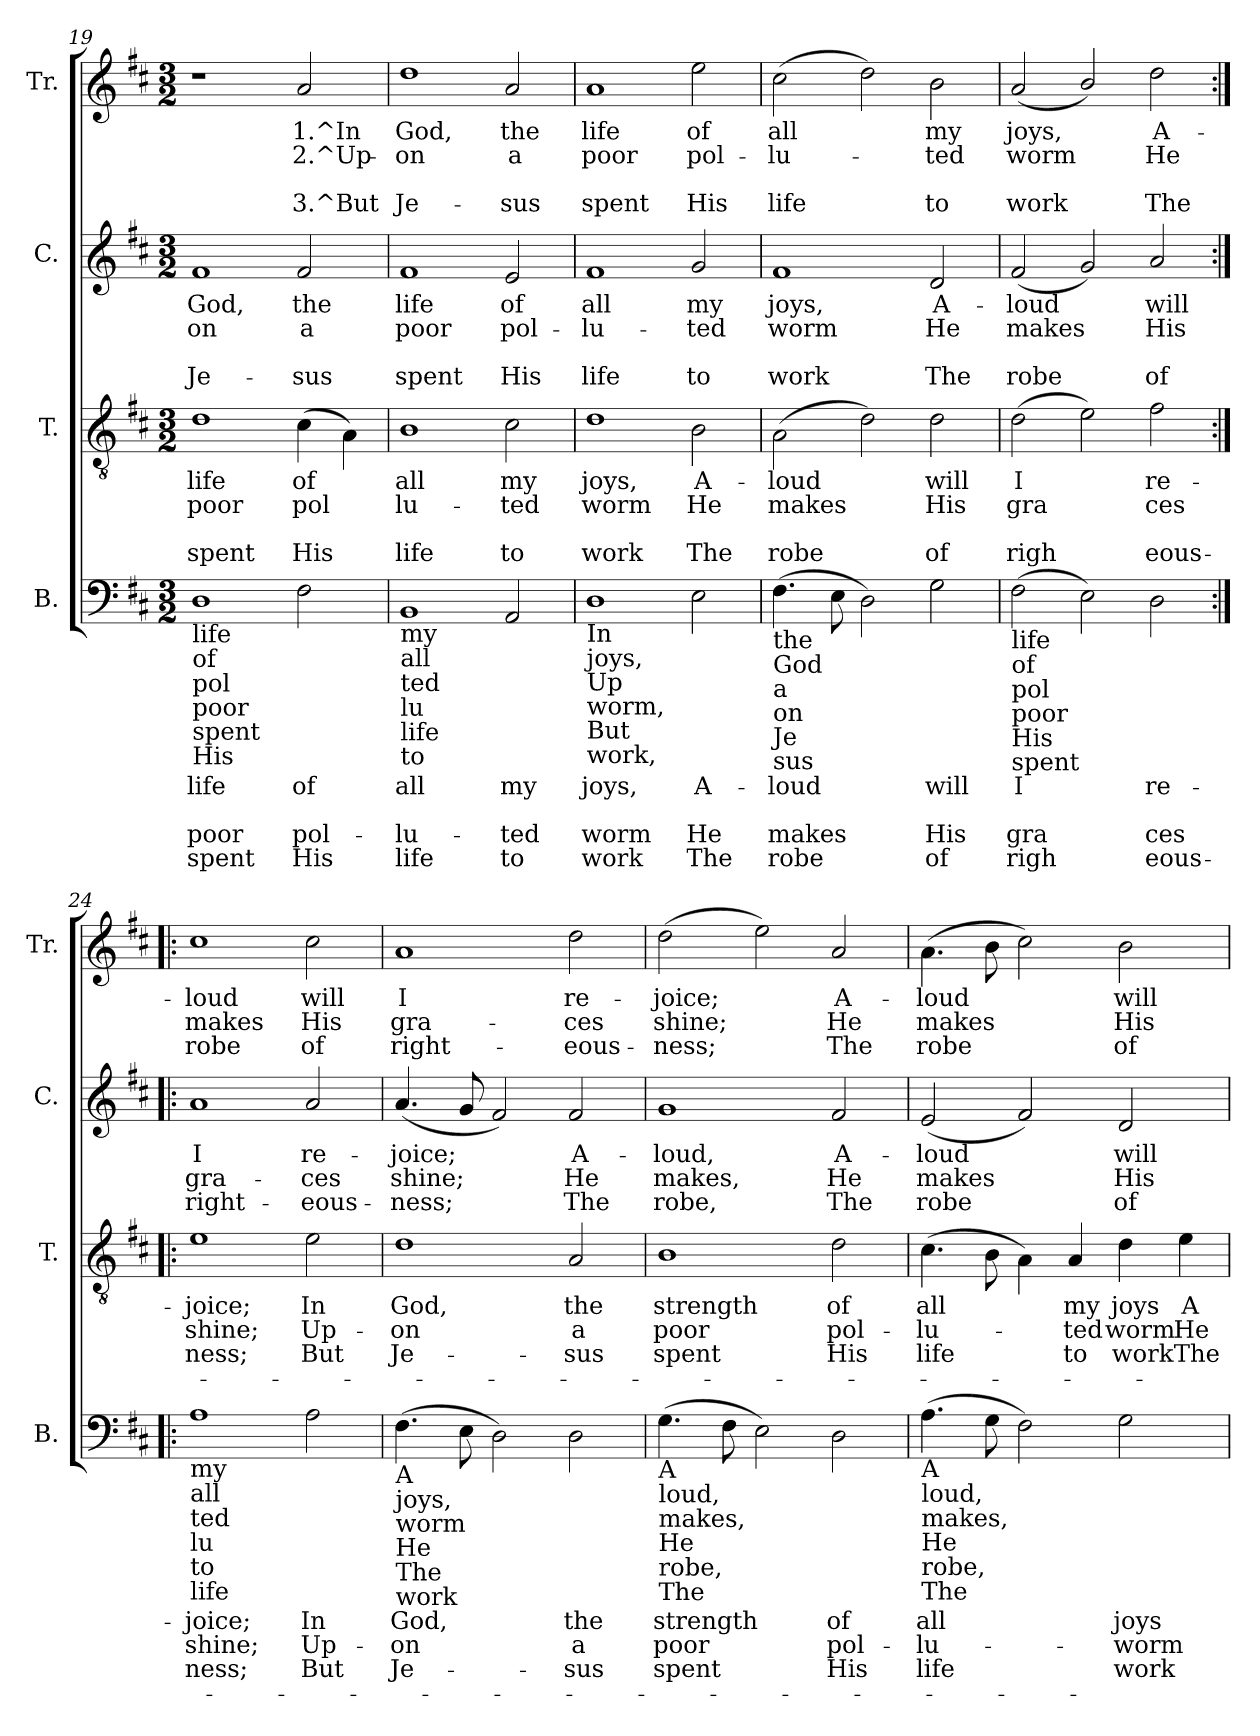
**kern	**text	**text	**text	**text	**kern	**text	**text	**text	**text	**kern	**text	**text	**text	**text	**kern	**text	**text	**text	**text
*part4	*part4	*part4	*part4	*part4	*part3	*part3	*part3	*part3	*part3	*part2	*part2	*part2	*part2	*part2	*part1	*part1	*part1	*part1	*part1
*staff4	*staff4	*staff4	*staff4	*staff4	*staff3	*staff3	*staff3	*staff3	*staff3	*staff2	*staff2	*staff2	*staff2	*staff2	*staff1	*staff1	*staff1	*staff1	*staff1
*I"B.	*	*	*	*	*I"T.	*	*	*	*	*I"C.	*	*	*	*	*I"Tr.	*	*	*	*
*I'B.	*	*	*	*	*I'T.	*	*	*	*	*I'C.	*	*	*	*	*I'Tr.	*	*	*	*
*clefF4	*	*	*	*	*clefGv2	*	*	*	*	*clefG2	*	*	*	*	*clefG2	*	*	*	*
*k[f#c#]	*	*	*	*	*k[f#c#]	*	*	*	*	*k[f#c#]	*	*	*	*	*k[f#c#]	*	*	*	*
*D:	*	*	*	*	*D:	*	*	*	*	*D:	*	*	*	*	*D:	*	*	*	*
*M3/2	*	*	*	*	*M3/2	*	*	*	*	*M3/2	*	*	*	*	*M3/2	*	*	*	*
=19	=19	=19	=19	=19	=19	=19	=19	=19	=19	=19	=19	=19	=19	=19	=19	=19	=19	=19	=19
!LO:TX:b:t=life	!	!	!	!	!	!	!	!	!	!	!	!	!	!	!	!	!	!	!
!LO:TX:b:t=of	!	!	!	!	!	!	!	!	!	!	!	!	!	!	!	!	!	!	!
!LO:TX:b:t=pol	!	!	!	!	!	!	!	!	!	!	!	!	!	!	!	!	!	!	!
!LO:TX:b:t=poor	!	!	!	!	!	!	!	!	!	!	!	!	!	!	!	!	!	!	!
!LO:TX:b:t=spent	!	!	!	!	!	!	!	!	!	!	!	!	!	!	!	!	!	!	!
!LO:TX:b:t=His	!	!	!	!	!	!	!	!	!	!	!	!	!	!	!	!	!	!	!
!	!LO:LY:a:rj	!	!LO:LY:b:rj	!LO:LY:b:rj	!	!LO:LY:b:rj	!LO:LY:b:rj	!	!LO:LY:b:rj	!	!LO:LY:b:rj	!LO:LY:b:rj	!	!LO:LY:b:rj	!	!	!	!	!
1D	life	.	poor	spent	1d	life	poor	.	spent	1f#	God,	on	.	Je-	1r	.	.	.	.
!	!LO:LY:a:rj	!	!LO:LY:b:rj	!LO:LY:b:rj	!	!LO:LY:b:rj	!LO:LY:b:rj	!	!LO:LY:b:rj	!	!LO:LY:b:rj	!LO:LY:b:rj	!	!LO:LY:b:rj	!	!LO:LY:b:rj	!LO:LY:b:rj	!	!LO:LY:b:rj
2F#\	of	.	pol-	-His	(>4c#\	of	pol-	.	-His	2f#/	-the	a	.	sus	2a/	1.^In	2.^Up-	.	-3.^But
!	!	!	!	!	!	!LO:LY:b:rj	!LO:LY:b:rj	!	!LO:LY:b:rj	!	!	!	!	!	!	!	!	!	!
.	.	.	.	.	4A\)	.	-	.	-	.	.	.	.	.	.	.	.	.	.
=20	=20	=20	=20	=20	=20	=20	=20	=20	=20	=20	=20	=20	=20	=20	=20	=20	=20	=20	=20
!LO:TX:b:t=my	!	!	!	!	!	!	!	!	!	!	!	!	!	!	!	!	!	!	!
!LO:TX:b:t=all	!	!	!	!	!	!	!	!	!	!	!	!	!	!	!	!	!	!	!
!LO:TX:b:t=ted	!	!	!	!	!	!	!	!	!	!	!	!	!	!	!	!	!	!	!
!LO:TX:b:t=lu	!	!	!	!	!	!	!	!	!	!	!	!	!	!	!	!	!	!	!
!LO:TX:b:t=life	!	!	!	!	!	!	!	!	!	!	!	!	!	!	!	!	!	!	!
!LO:TX:b:t=to	!	!	!	!	!	!	!	!	!	!	!	!	!	!	!	!	!	!	!
!	!LO:LY:a:rj	!	!LO:LY:b:rj	!LO:LY:b:rj	!	!LO:LY:b:rj	!LO:LY:b:rj	!	!LO:LY:b:rj	!	!LO:LY:b:rj	!LO:LY:b:rj	!	!LO:LY:b:rj	!	!LO:LY:b:rj	!LO:LY:b:rj	!	!LO:LY:b:rj
1BB	all	.	lu-	-life	1B	all	lu-	.	-life	1f#	life	poor	.	spent	1dd	God,	on	.	Je-
!	!LO:LY:a:rj	!	!LO:LY:b:rj	!LO:LY:b:rj	!	!LO:LY:b:rj	!LO:LY:b:rj	!	!LO:LY:b:rj	!	!LO:LY:b:rj	!LO:LY:b:rj	!	!LO:LY:b:rj	!	!LO:LY:b:rj	!LO:LY:b:rj	!	!LO:LY:b:rj
2AA/	my	.	ted	to	2c#\	my	ted	.	to	2e/	of	pol-	.	-His	2a/	-the	a	.	sus
=21	=21	=21	=21	=21	=21	=21	=21	=21	=21	=21	=21	=21	=21	=21	=21	=21	=21	=21	=21
!LO:TX:b:t=In	!	!	!	!	!	!	!	!	!	!	!	!	!	!	!	!	!	!	!
!LO:TX:b:t=joys,	!	!	!	!	!	!	!	!	!	!	!	!	!	!	!	!	!	!	!
!LO:TX:b:t=Up	!	!	!	!	!	!	!	!	!	!	!	!	!	!	!	!	!	!	!
!LO:TX:b:t=worm,	!	!	!	!	!	!	!	!	!	!	!	!	!	!	!	!	!	!	!
!LO:TX:b:t=But	!	!	!	!	!	!	!	!	!	!	!	!	!	!	!	!	!	!	!
!LO:TX:b:t=work,	!	!	!	!	!	!	!	!	!	!	!	!	!	!	!	!	!	!	!
!	!LO:LY:a:rj	!	!LO:LY:b:rj	!LO:LY:b:rj	!	!LO:LY:b:rj	!LO:LY:b:rj	!	!LO:LY:b:rj	!	!LO:LY:b:rj	!LO:LY:b:rj	!	!LO:LY:b:rj	!	!LO:LY:b:rj	!LO:LY:b:rj	!	!LO:LY:b:rj
1D	joys,	.	worm	work	1d	joys,	worm	.	work	1f#	all	lu-	.	-life	1a	life	poor	.	spent
!	!LO:LY:a:rj	!	!LO:LY:b:rj	!LO:LY:b:rj	!	!LO:LY:b:rj	!LO:LY:b:rj	!	!LO:LY:b:rj	!	!LO:LY:b:rj	!LO:LY:b:rj	!	!LO:LY:b:rj	!	!LO:LY:b:rj	!LO:LY:b:rj	!	!LO:LY:b:rj
2E\	A-	.	-He	The	2B\	A-	-He	.	The	2g/	my	ted	.	to	2ee\	of	pol-	.	-His
=22	=22	=22	=22	=22	=22	=22	=22	=22	=22	=22	=22	=22	=22	=22	=22	=22	=22	=22	=22
!LO:TX:b:t=the	!	!	!	!	!	!	!	!	!	!	!	!	!	!	!	!	!	!	!
!LO:TX:b:t=God	!	!	!	!	!	!	!	!	!	!	!	!	!	!	!	!	!	!	!
!LO:TX:b:t=a	!	!	!	!	!	!	!	!	!	!	!	!	!	!	!	!	!	!	!
!LO:TX:b:t=on	!	!	!	!	!	!	!	!	!	!	!	!	!	!	!	!	!	!	!
!LO:TX:b:t=Je	!	!	!	!	!	!	!	!	!	!	!	!	!	!	!	!	!	!	!
!LO:TX:b:t=sus	!	!	!	!	!	!	!	!	!	!	!	!	!	!	!	!	!	!	!
!	!LO:LY:a:rj	!	!LO:LY:b:rj	!LO:LY:b:rj	!	!LO:LY:b:rj	!LO:LY:b:rj	!	!LO:LY:b:rj	!	!LO:LY:b:rj	!LO:LY:b:rj	!	!LO:LY:b:rj	!	!LO:LY:b:rj	!LO:LY:b:rj	!	!LO:LY:b:rj
(>4.F#\	loud	.	makes	robe	(>2A\	loud	makes	.	robe	1f#	joys,	worm	.	work	(>2cc#\	all	lu-	.	-life
!	!LO:LY:a:rj	!	!LO:LY:b:rj	!LO:LY:b:rj	!	!	!	!	!	!	!	!	!	!	!	!	!	!	!
8E\	.	.	.	.	.	.	.	.	.	.	.	.	.	.	.	.	.	.	.
!	!LO:LY:a:rj	!	!LO:LY:b:rj	!LO:LY:b:rj	!	!LO:LY:b:rj	!LO:LY:b:rj	!	!LO:LY:b:rj	!	!	!	!	!	!	!LO:LY:b:rj	!LO:LY:b:rj	!	!LO:LY:b:rj
2D\)	.	.	.	.	2d\)	.	.	.	.	.	.	.	.	.	2dd\)	.	.	.	.
!	!LO:LY:a:rj	!	!LO:LY:b:rj	!LO:LY:b:rj	!	!LO:LY:b:rj	!LO:LY:b:rj	!	!LO:LY:b:rj	!	!LO:LY:b:rj	!LO:LY:b:rj	!	!LO:LY:b:rj	!	!LO:LY:b:rj	!LO:LY:b:rj	!	!LO:LY:b:rj
2G\	will	.	His	of	2d\	will	His	.	of	2d/	A-	-He	.	The	2b\	my	ted	.	to
=23	=23	=23	=23	=23	=23	=23	=23	=23	=23	=23	=23	=23	=23	=23	=23	=23	=23	=23	=23
!LO:TX:b:t=life	!	!	!	!	!	!	!	!	!	!	!	!	!	!	!	!	!	!	!
!LO:TX:b:t=of	!	!	!	!	!	!	!	!	!	!	!	!	!	!	!	!	!	!	!
!LO:TX:b:t=pol	!	!	!	!	!	!	!	!	!	!	!	!	!	!	!	!	!	!	!
!LO:TX:b:t=poor	!	!	!	!	!	!	!	!	!	!	!	!	!	!	!	!	!	!	!
!LO:TX:b:t=His	!	!	!	!	!	!	!	!	!	!	!	!	!	!	!	!	!	!	!
!LO:TX:b:t=spent	!	!	!	!	!	!	!	!	!	!	!	!	!	!	!	!	!	!	!
!	!LO:LY:a:rj	!	!LO:LY:b:rj	!LO:LY:b:rj	!	!LO:LY:b:rj	!LO:LY:b:rj	!	!LO:LY:b:rj	!	!LO:LY:b:rj	!LO:LY:b:rj	!	!LO:LY:b:rj	!	!LO:LY:b:rj	!LO:LY:b:rj	!	!LO:LY:b:rj
(>2F#\	I	.	gra-	-righ-	(>2d\	I	gra-	.	-righ-	(<2f#/	loud	makes	.	robe	(<2a/	joys,	worm	.	work
!	!LO:LY:a:rj	!	!LO:LY:b:rj	!LO:LY:b:rj	!	!LO:LY:b:rj	!LO:LY:b:rj	!	!LO:LY:b:rj	!	!LO:LY:b:rj	!LO:LY:b:rj	!	!LO:LY:b:rj	!	!LO:LY:b:rj	!LO:LY:b:rj	!	!LO:LY:b:rj
2E\)	--	.	--	-	2e\)	--	--	.	-	2g/)	.	.	.	.	2b/)	.	-	.	-
!	!LO:LY:a:rj	!	!LO:LY:b:rj	!LO:LY:b:rj	!	!LO:LY:b:rj	!LO:LY:b:rj	!	!LO:LY:b:rj	!	!LO:LY:b:rj	!LO:LY:b:rj	!	!LO:LY:b:rj	!	!LO:LY:b:rj	!LO:LY:b:rj	!	!LO:LY:b:rj
2D\	re-	.	-ces	eous-	2f#\	re-	-ces	.	eous-	2a/	will	His	.	of	2dd\	A-	-He	.	The
!!LO:PB:g=z
=24:|!|:	=24:|!|:	=24:|!|:	=24:|!|:	=24:|!|:	=24:|!|:	=24:|!|:	=24:|!|:	=24:|!|:	=24:|!|:	=24:|!|:	=24:|!|:	=24:|!|:	=24:|!|:	=24:|!|:	=24:|!|:	=24:|!|:	=24:|!|:	=24:|!|:	=24:|!|:
!LO:TX:b:t=my	!	!	!	!	!	!	!	!	!	!	!	!	!	!	!	!	!	!	!
!LO:TX:b:t=all	!	!	!	!	!	!	!	!	!	!	!	!	!	!	!	!	!	!	!
!LO:TX:b:t=ted	!	!	!	!	!	!	!	!	!	!	!	!	!	!	!	!	!	!	!
!LO:TX:b:t=lu	!	!	!	!	!	!	!	!	!	!	!	!	!	!	!	!	!	!	!
!LO:TX:b:t=to	!	!	!	!	!	!	!	!	!	!	!	!	!	!	!	!	!	!	!
!LO:TX:b:t=life	!	!	!	!	!	!	!	!	!	!	!	!	!	!	!	!	!	!	!
!	!LO:LY:a:rj	!LO:LY:a:rj	!LO:LY:b:rj	!	!	!LO:LY:b:rj	!LO:LY:b:rj	!LO:LY:b:rj	!	!	!LO:LY:b:rj	!LO:LY:b:rj	!LO:LY:b:rj	!	!	!LO:LY:b:rj	!LO:LY:b:rj	!LO:LY:b:rj	!
1A	-joice;	shine;	ness;	.	1e	-joice;	shine;	ness;	.	1a	I	gra-	-right-	.	1cc#	loud	makes	robe	.
!	!LO:LY:a:rj	!LO:LY:a:rj	!LO:LY:b:rj	!	!	!LO:LY:b:rj	!LO:LY:b:rj	!LO:LY:b:rj	!	!	!LO:LY:b:rj	!LO:LY:b:rj	!LO:LY:b:rj	!	!	!LO:LY:b:rj	!LO:LY:b:rj	!LO:LY:b:rj	!
2A\	In	Up-	-But	.	2e\	In	Up-	-But	.	2a/	-re-	-ces	eous-	.	2cc#\	will	His	of	.
=25	=25	=25	=25	=25	=25	=25	=25	=25	=25	=25	=25	=25	=25	=25	=25	=25	=25	=25	=25
!LO:TX:b:t=A	!	!	!	!	!	!	!	!	!	!	!	!	!	!	!	!	!	!	!
!LO:TX:b:t=joys,	!	!	!	!	!	!	!	!	!	!	!	!	!	!	!	!	!	!	!
!LO:TX:b:t=worm	!	!	!	!	!	!	!	!	!	!	!	!	!	!	!	!	!	!	!
!LO:TX:b:t=He	!	!	!	!	!	!	!	!	!	!	!	!	!	!	!	!	!	!	!
!LO:TX:b:t=The	!	!	!	!	!	!	!	!	!	!	!	!	!	!	!	!	!	!	!
!LO:TX:b:t=work	!	!	!	!	!	!	!	!	!	!	!	!	!	!	!	!	!	!	!
!	!LO:LY:a:rj	!LO:LY:a:rj	!LO:LY:b:rj	!	!	!LO:LY:b:rj	!LO:LY:b:rj	!LO:LY:b:rj	!	!	!LO:LY:b:rj	!LO:LY:b:rj	!LO:LY:b:rj	!	!	!LO:LY:b:rj	!LO:LY:b:rj	!LO:LY:b:rj	!
(>4.F#\	God,	on	Je-	.	1d	God,	on	Je-	.	(<4.a/	-joice;	shine;	ness;	.	1a	I	gra-	-right-	.
!	!LO:LY:a:rj	!LO:LY:a:rj	!LO:LY:b:rj	!	!	!	!	!	!	!	!LO:LY:b:rj	!LO:LY:b:rj	!LO:LY:b:rj	!	!	!	!	!	!
8E\	--	-	.	.	.	.	.	.	.	8g/	.	-	-	.	.	.	.	.	.
!	!LO:LY:a:rj	!LO:LY:a:rj	!LO:LY:b:rj	!	!	!	!	!	!	!	!LO:LY:b:rj	!LO:LY:b:rj	!LO:LY:b:rj	!	!	!	!	!	!
2D\)	-	-	.	.	.	.	.	.	.	2f#/)	.	-	-	.	.	.	.	.	.
!	!LO:LY:a:rj	!LO:LY:a:rj	!LO:LY:b:rj	!	!	!LO:LY:b:rj	!LO:LY:b:rj	!LO:LY:b:rj	!	!	!LO:LY:b:rj	!LO:LY:b:rj	!LO:LY:b:rj	!	!	!LO:LY:b:rj	!LO:LY:b:rj	!LO:LY:b:rj	!
2D\	the	a	sus	.	2A/	-the	a	sus	.	2f#/	A-	-He	The	.	2dd\	-re-	-ces	eous-	.
=26	=26	=26	=26	=26	=26	=26	=26	=26	=26	=26	=26	=26	=26	=26	=26	=26	=26	=26	=26
!LO:TX:b:t=A	!	!	!	!	!	!	!	!	!	!	!	!	!	!	!	!	!	!	!
!LO:TX:b:t=loud,	!	!	!	!	!	!	!	!	!	!	!	!	!	!	!	!	!	!	!
!LO:TX:b:t=makes,	!	!	!	!	!	!	!	!	!	!	!	!	!	!	!	!	!	!	!
!LO:TX:b:t=He	!	!	!	!	!	!	!	!	!	!	!	!	!	!	!	!	!	!	!
!LO:TX:b:t=robe,	!	!	!	!	!	!	!	!	!	!	!	!	!	!	!	!	!	!	!
!LO:TX:b:t=The	!	!	!	!	!	!	!	!	!	!	!	!	!	!	!	!	!	!	!
!	!LO:LY:a:rj	!LO:LY:a:rj	!LO:LY:b:rj	!	!	!LO:LY:b:rj	!LO:LY:b:rj	!LO:LY:b:rj	!	!	!LO:LY:b:rj	!LO:LY:b:rj	!LO:LY:b:rj	!	!	!LO:LY:b:rj	!LO:LY:b:rj	!LO:LY:b:rj	!
(>4.G\	strength	poor	spent	.	1B	strength	poor	spent	.	1g	loud,	makes,	robe,	.	(>2dd\	-joice;	shine;	ness;	.
!	!LO:LY:a:rj	!LO:LY:a:rj	!LO:LY:b:rj	!	!	!	!	!	!	!	!	!	!	!	!	!	!	!	!
8F#\	.	.	-	.	.	.	.	.	.	.	.	.	.	.	.	.	.	.	.
!	!LO:LY:a:rj	!LO:LY:a:rj	!LO:LY:b:rj	!	!	!	!	!	!	!	!	!	!	!	!	!LO:LY:b:rj	!LO:LY:b:rj	!LO:LY:b:rj	!
2E\)	-	.	-	.	.	.	.	.	.	.	.	.	.	.	2ee\)	.	-	-	.
!	!LO:LY:a:rj	!LO:LY:a:rj	!LO:LY:b:rj	!	!	!LO:LY:b:rj	!LO:LY:b:rj	!LO:LY:b:rj	!	!	!LO:LY:b:rj	!LO:LY:b:rj	!LO:LY:b:rj	!	!	!LO:LY:b:rj	!LO:LY:b:rj	!LO:LY:b:rj	!
2D\	-of	pol-	-His	.	2d\	of	pol-	-His	.	2f#/	A-	-He	The	.	2a/	A-	-He	The	.
=27	=27	=27	=27	=27	=27	=27	=27	=27	=27	=27	=27	=27	=27	=27	=27	=27	=27	=27	=27
!LO:TX:b:t=A	!	!	!	!	!	!	!	!	!	!	!	!	!	!	!	!	!	!	!
!LO:TX:b:t=loud,	!	!	!	!	!	!	!	!	!	!	!	!	!	!	!	!	!	!	!
!LO:TX:b:t=makes,	!	!	!	!	!	!	!	!	!	!	!	!	!	!	!	!	!	!	!
!LO:TX:b:t=He	!	!	!	!	!	!	!	!	!	!	!	!	!	!	!	!	!	!	!
!LO:TX:b:t=robe,	!	!	!	!	!	!	!	!	!	!	!	!	!	!	!	!	!	!	!
!LO:TX:b:t=The	!	!	!	!	!	!	!	!	!	!	!	!	!	!	!	!	!	!	!
!	!LO:LY:a:rj	!LO:LY:a:rj	!LO:LY:b:rj	!	!	!LO:LY:b:rj	!LO:LY:b:rj	!LO:LY:b:rj	!	!	!LO:LY:b:rj	!LO:LY:b:rj	!LO:LY:b:rj	!	!	!LO:LY:b:rj	!LO:LY:b:rj	!LO:LY:b:rj	!
(>4.A\	all	lu-	-life	.	(>4.c#\	all	lu-	-life	.	(<2e/	loud	makes	robe	.	(>4.a\	loud	makes	robe	.
!	!LO:LY:a:rj	!LO:LY:a:rj	!LO:LY:b:rj	!	!	!LO:LY:b:rj	!LO:LY:b:rj	!LO:LY:b:rj	!	!	!	!	!	!	!	!LO:LY:b:rj	!LO:LY:b:rj	!LO:LY:b:rj	!
8G\	.	.	.	.	8B\	.	.	.	.	.	.	.	.	.	8b\	.	.	.	.
!	!LO:LY:a:rj	!LO:LY:a:rj	!LO:LY:b:rj	!	!	!LO:LY:b:rj	!LO:LY:b:rj	!LO:LY:b:rj	!	!	!LO:LY:b:rj	!LO:LY:b:rj	!LO:LY:b:rj	!	!	!LO:LY:b:rj	!LO:LY:b:rj	!LO:LY:b:rj	!
2F#\)	.	.	.	.	4A\)	.	.	.	.	2f#/)	.	.	.	.	2cc#\)	.	.	.	.
!	!	!	!	!	!	!LO:LY:b:rj	!LO:LY:b:rj	!LO:LY:b:rj	!	!	!	!	!	!	!	!	!	!	!
.	.	.	.	.	4A/	my	ted	to	.	.	.	.	.	.	.	.	.	.	.
!	!LO:LY:a:rj	!LO:LY:a:rj	!LO:LY:b:rj	!	!	!LO:LY:b:rj	!LO:LY:b:rj	!LO:LY:b:rj	!	!	!LO:LY:b:rj	!LO:LY:b:rj	!LO:LY:b:rj	!	!	!LO:LY:b:rj	!LO:LY:b:rj	!LO:LY:b:rj	!
2G\	joys	worm	work	.	4d\	joys	worm	work	.	2d/	will	His	of	.	2b\	will	His	of	.
!	!	!	!	!	!	!LO:LY:b:rj	!LO:LY:b:rj	!LO:LY:b:rj	!	!	!	!	!	!	!	!	!	!	!
.	.	.	.	.	4e\	A-	-He	The	.	.	.	.	.	.	.	.	.	.	.
=	=	=	=	=	=	=	=	=	=	=	=	=	=	=	=	=	=	=	=
*-	*-	*-	*-	*-	*-	*-	*-	*-	*-	*-	*-	*-	*-	*-	*-	*-	*-	*-	*-
